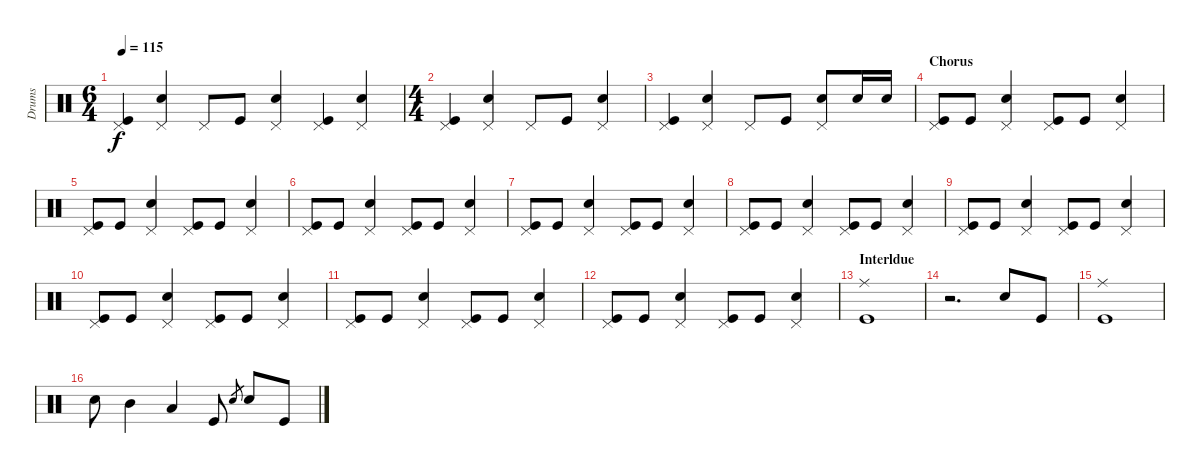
\track ("Drums" "Drums") {instrument percussion}
\staff {score}
\articulation defaults
\ts (6 4)
\tempo 115
\clef neutral
\ks c
("Pedal Hi-Hat (hit)" "Kick (hit)").4{dy f} ("Pedal Hi-Hat (hit)" "Electric Snare (hit)").4 "Pedal Hi-Hat (hit)".8 "Kick (hit)".8 ("Pedal Hi-Hat (hit)" "Electric Snare (hit)").4 ("Pedal Hi-Hat (hit)" "Kick (hit)").4 ("Pedal Hi-Hat (hit)" "Electric Snare (hit)").4 |
\ts (4 4)
("Pedal Hi-Hat (hit)" "Kick (hit)").4 ("Pedal Hi-Hat (hit)" "Electric Snare (hit)").4 "Pedal Hi-Hat (hit)".8 "Kick (hit)".8 ("Pedal Hi-Hat (hit)" "Electric Snare (hit)").4 |
("Pedal Hi-Hat (hit)" "Kick (hit)").4 ("Pedal Hi-Hat (hit)" "Electric Snare (hit)").4 "Pedal Hi-Hat (hit)".8 "Kick (hit)".8 ("Pedal Hi-Hat (hit)" "Electric Snare (hit)").8 "Electric Snare (hit)".16 "Electric Snare (hit)".16 |
\section ("" "Chorus")
("Pedal Hi-Hat (hit)" "Kick (hit)").8 "Kick (hit)".8 ("Pedal Hi-Hat (hit)" "Electric Snare (hit)").4 ("Pedal Hi-Hat (hit)" "Kick (hit)").8 "Kick (hit)".8 ("Pedal Hi-Hat (hit)" "Electric Snare (hit)").4 |
("Pedal Hi-Hat (hit)" "Kick (hit)").8 "Kick (hit)".8 ("Pedal Hi-Hat (hit)" "Electric Snare (hit)").4 ("Pedal Hi-Hat (hit)" "Kick (hit)").8 "Kick (hit)".8 ("Pedal Hi-Hat (hit)" "Electric Snare (hit)").4 |
("Pedal Hi-Hat (hit)" "Kick (hit)").8 "Kick (hit)".8 ("Pedal Hi-Hat (hit)" "Electric Snare (hit)").4 ("Pedal Hi-Hat (hit)" "Kick (hit)").8 "Kick (hit)".8 ("Pedal Hi-Hat (hit)" "Electric Snare (hit)").4 |
("Pedal Hi-Hat (hit)" "Kick (hit)").8 "Kick (hit)".8 ("Pedal Hi-Hat (hit)" "Electric Snare (hit)").4 ("Pedal Hi-Hat (hit)" "Kick (hit)").8 "Kick (hit)".8 ("Pedal Hi-Hat (hit)" "Electric Snare (hit)").4 |
("Pedal Hi-Hat (hit)" "Kick (hit)").8 "Kick (hit)".8 ("Pedal Hi-Hat (hit)" "Electric Snare (hit)").4 ("Pedal Hi-Hat (hit)" "Kick (hit)").8 "Kick (hit)".8 ("Pedal Hi-Hat (hit)" "Electric Snare (hit)").4 |
("Pedal Hi-Hat (hit)" "Kick (hit)").8 "Kick (hit)".8 ("Pedal Hi-Hat (hit)" "Electric Snare (hit)").4 ("Pedal Hi-Hat (hit)" "Kick (hit)").8 "Kick (hit)".8 ("Pedal Hi-Hat (hit)" "Electric Snare (hit)").4 |
("Pedal Hi-Hat (hit)" "Kick (hit)").8 "Kick (hit)".8 ("Pedal Hi-Hat (hit)" "Electric Snare (hit)").4 ("Pedal Hi-Hat (hit)" "Kick (hit)").8 "Kick (hit)".8 ("Pedal Hi-Hat (hit)" "Electric Snare (hit)").4 |
("Pedal Hi-Hat (hit)" "Kick (hit)").8 "Kick (hit)".8 ("Pedal Hi-Hat (hit)" "Electric Snare (hit)").4 ("Pedal Hi-Hat (hit)" "Kick (hit)").8 "Kick (hit)".8 ("Pedal Hi-Hat (hit)" "Electric Snare (hit)").4 |
("Pedal Hi-Hat (hit)" "Kick (hit)").8 "Kick (hit)".8 ("Pedal Hi-Hat (hit)" "Electric Snare (hit)").4 ("Pedal Hi-Hat (hit)" "Kick (hit)").8 "Kick (hit)".8 ("Pedal Hi-Hat (hit)" "Electric Snare (hit)").4 |
\section ("" "Interldue")
("Ride (middle)" "Kick (hit)").1 |
r.2{d} "Electric Snare (hit)".8 "Kick (hit)".8 |
("Ride (middle)" "Kick (hit)").1 |
"Electric Snare (hit)".8 "Mid Tom (hit)".4 "Low Tom (hit)".4 "Kick (hit)".8 "Electric Snare (hit)".8{gr} "Electric Snare (hit)".8 "Kick (hit)".8
